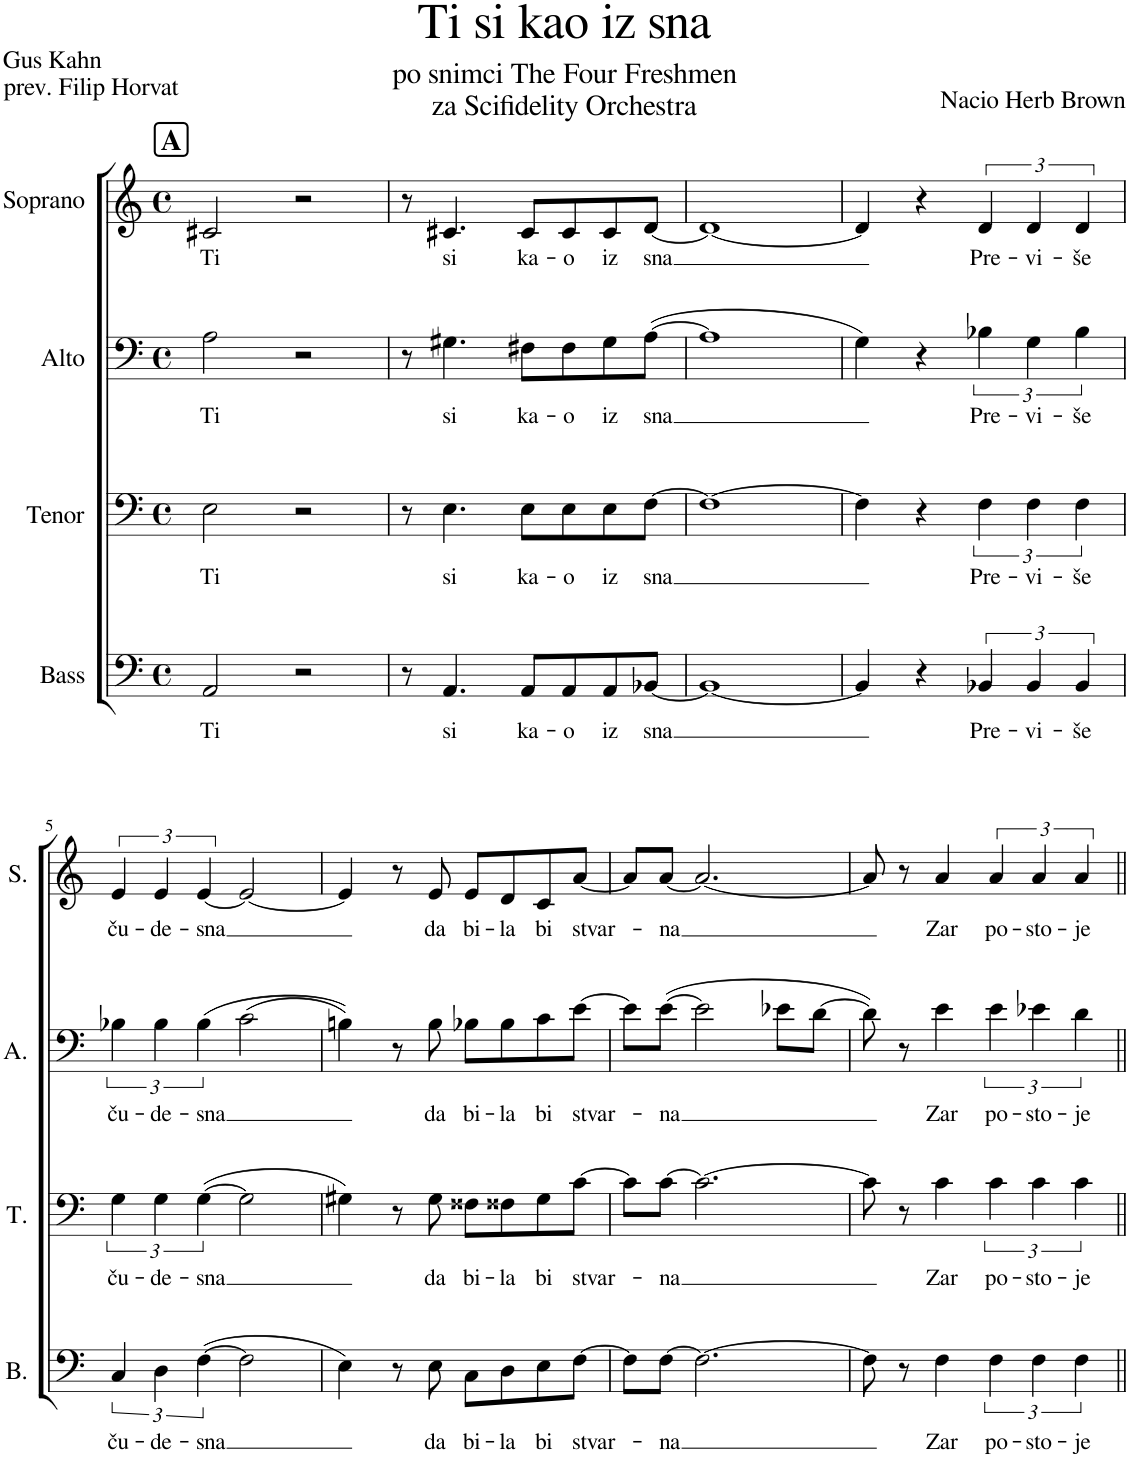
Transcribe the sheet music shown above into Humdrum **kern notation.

**kern	**text	**kern	**text	**kern	**text	**kern	**text
*part4	*part4	*part3	*part3	*part2	*part2	*part1	*part1
*staff4	*staff4	*staff3	*staff3	*staff2	*staff2	*staff1	*staff1
*I"Bass	*	*I"Tenor	*	*I"Alto	*	*I"Soprano	*
*I'B.	*	*I'T.	*	*I'A.	*	*I'S.	*
*clefF4	*	*clefF4	*	*clefF4	*	*clefG2	*
*k[]	*	*k[]	*	*k[]	*	*k[]	*
*M4/4	*	*M4/4	*	*M4/4	*	*M4/4	*
*met(c)	*	*met(c)	*	*met(c)	*	*met(c)	*
!!LO:REH:place=s1:a:B:cj:fs=14:t=A
=1	=1	=1	=1	=1	=1	=1	=1
!	!LO:LY:b	!	!LO:LY:b	!	!LO:LY:b	!	!LO:LY:b
2AA/	Ti	2E\	Ti	2A\	Ti	2c#X/	Ti
2r	.	2r	.	2r	.	2r	.
=2	=2	=2	=2	=2	=2	=2	=2
8r	.	8r	.	8r	.	8r	.
!	!LO:LY:b	!	!LO:LY:b	!	!LO:LY:b	!	!LO:LY:b
4.AA/	si	4.E\	si	4.G#X\	si	4.c#X/	si
!	!LO:LY:b	!	!LO:LY:b	!	!LO:LY:b	!	!LO:LY:b
8AA/L	ka-	8E\L	ka-	8F#X\L	ka-	8c#/L	ka-
!	!LO:LY:b	!	!LO:LY:b	!	!LO:LY:b	!	!LO:LY:b
8AA/	-o	8E\	-o	8F#\	-o	8c#/	-o
!	!LO:LY:b	!	!LO:LY:b	!	!LO:LY:b	!	!LO:LY:b
8AA/	iz	8E\	iz	8G#\	iz	8c#/	iz
!	!LO:LY:b	!	!LO:LY:b	!	!LO:LY:b	!	!LO:LY:b
[8BB-X/J	sna	[8F\J	sna	([8A\J	sna	[8d/J	sna
=3	=3	=3	=3	=3	=3	=3	=3
1BB-_	.	1F_	.	1A]	.	1d_	.
=4	=4	=4	=4	=4	=4	=4	=4
4BB-/]	.	4F\]	.	4G\)	.	4d/]	.
4r	.	4r	.	4r	.	4r	.
!	!LO:LY:b	!	!LO:LY:b	!	!LO:LY:b	!	!LO:LY:b
6BB-X/	Pre-	6F\	Pre-	6B-X\	Pre-	6d/	Pre-
!	!LO:LY:b	!	!LO:LY:b	!	!LO:LY:b	!	!LO:LY:b
6BB-/	-vi-	6F\	-vi-	6G\	-vi-	6d/	-vi-
!	!LO:LY:b	!	!LO:LY:b	!	!LO:LY:b	!	!LO:LY:b
6BB-/	-še	6F\	-še	6B-\	-še	6d/	-še
!!LO:LB:g=z
=5	=5	=5	=5	=5	=5	=5	=5
!	!LO:LY:b	!	!LO:LY:b	!	!LO:LY:b	!	!LO:LY:b
6C/	ču-	6G\	ču-	6B-X\	ču-	6e/	ču-
!	!LO:LY:b	!	!LO:LY:b	!	!LO:LY:b	!	!LO:LY:b
6D\	-de-	6G\	-de-	6B-\	-de-	6e/	-de-
!	!LO:LY:b	!	!LO:LY:b	!	!LO:LY:b	!	!LO:LY:b
([6F\	-sna	([6G\	-sna	(6B-\	-sna	[6e/	-sna
2F\]	.	2G\]	.	(2c\	.	2e/_	.
=6	=6	=6	=6	=6	=6	=6	=6
4E\)	.	4G#X\)	.	4Bn\))	.	4e/]	.
8r	.	8r	.	8r	.	8r	.
!	!LO:LY:b	!	!LO:LY:b	!	!LO:LY:b	!	!LO:LY:b
8E\	da	8G#\	da	8B\	da	8e/	da
!	!LO:LY:b	!	!LO:LY:b	!	!LO:LY:b	!	!LO:LY:b
8C\L	bi-	8F##X\L	bi-	8B-X\L	bi-	8e/L	bi-
!	!LO:LY:b	!	!LO:LY:b	!	!LO:LY:b	!	!LO:LY:b
8D\	-la	8F##X\	-la	8B-\	-la	8d/	-la
!	!LO:LY:b	!	!LO:LY:b	!	!LO:LY:b	!	!LO:LY:b
8E\	bi	8G#\	bi	8c\	bi	8c/	bi
!	!LO:LY:b	!	!LO:LY:b	!	!LO:LY:b	!	!LO:LY:b
[8F\J	stvar-	[8c\J	stvar-	[8e\J	stvar-	[8a/J	stvar-
=7	=7	=7	=7	=7	=7	=7	=7
8F\L]	.	8c\L]	.	8e\L]	.	8a/L]	.
!	!LO:LY:b	!	!LO:LY:b	!	!LO:LY:b	!	!LO:LY:b
[8F\J	-na	[8c\J	-na	([8e\J	-na	[8a/J	-na
2.F\_	.	2.c\_	.	2e\]	.	2.a/_	.
.	.	.	.	8e-X\L	.	.	.
.	.	.	.	[8d\J	.	.	.
=8	=8	=8	=8	=8	=8	=8	=8
8F\]	.	8c\]	.	8d\])	.	8a/]	.
8r	.	8r	.	8r	.	8r	.
!	!LO:LY:b	!	!LO:LY:b	!	!LO:LY:b	!	!LO:LY:b
4F\	Zar	4c\	Zar	4e\	Zar	4a/	Zar
!	!LO:LY:b	!	!LO:LY:b	!	!LO:LY:b	!	!LO:LY:b
6F\	po-	6c\	po-	6e\	po-	6a/	po-
!	!LO:LY:b	!	!LO:LY:b	!	!LO:LY:b	!	!LO:LY:b
6F\	-sto-	6c\	-sto-	6e-X\	-sto-	6a/	-sto-
!	!LO:LY:b	!	!LO:LY:b	!	!LO:LY:b	!	!LO:LY:b
6F\	-je	6c\	-je	6d\	-je	6a/	-je
=||	=||	=||	=||	=||	=||	=||	=||
*-	*-	*-	*-	*-	*-	*-	*-
